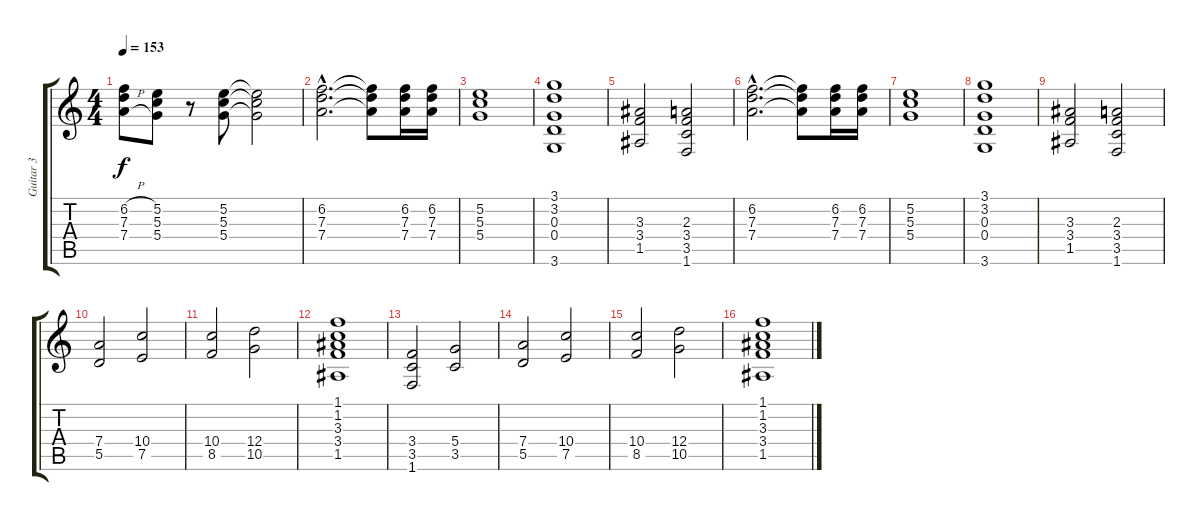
\track ("Guitar 3" "Guitar 3") {instrument distortionguitar}
\staff {score tabs}
\tuning (E4 B3 G3 D3 A2 E2) {hide}
\ts (4 4)
\tempo 153
\clef g2
\ks c
(6.2{h} 7.3{h} 7.4{h}).8{dy f} (5.2 5.3 5.4).8 r.8 (5.2 5.3 5.4).8 (5.2{t} 5.3{t} 5.4{t}).2 |
(6.2{hac} 7.3{hac} 7.4{hac}).2{d} (6.2{t} 7.3{t} 7.4{t}).8 (6.2 7.3 7.4).16 (6.2 7.3 7.4).16 |
(5.2 5.3 5.4).1 |
(3.1 3.2 0.3 0.4 3.6).1 |
(3.3 3.4 1.5).2 (2.3 3.4 3.5 1.6).2 |
(6.2{hac} 7.3{hac} 7.4{hac}).2{d} (6.2{t} 7.3{t} 7.4{t}).8 (6.2 7.3 7.4).16 (6.2 7.3 7.4).16 |
(5.2 5.3 5.4).1 |
(3.1 3.2 0.3 0.4 3.6).1 |
(3.3 3.4 1.5).2 (2.3 3.4 3.5 1.6).2 |
(7.4 5.5).2 (10.4 7.5).2 |
(10.4 8.5).2 (12.4 10.5).2 |
(1.1 1.2 3.3 3.4 1.5).1 |
(3.4 3.5 1.6).2 (5.4 3.5).2 |
(7.4 5.5).2 (10.4 7.5).2 |
(10.4 8.5).2 (12.4 10.5).2 |
(1.1 1.2 3.3 3.4 1.5).1
